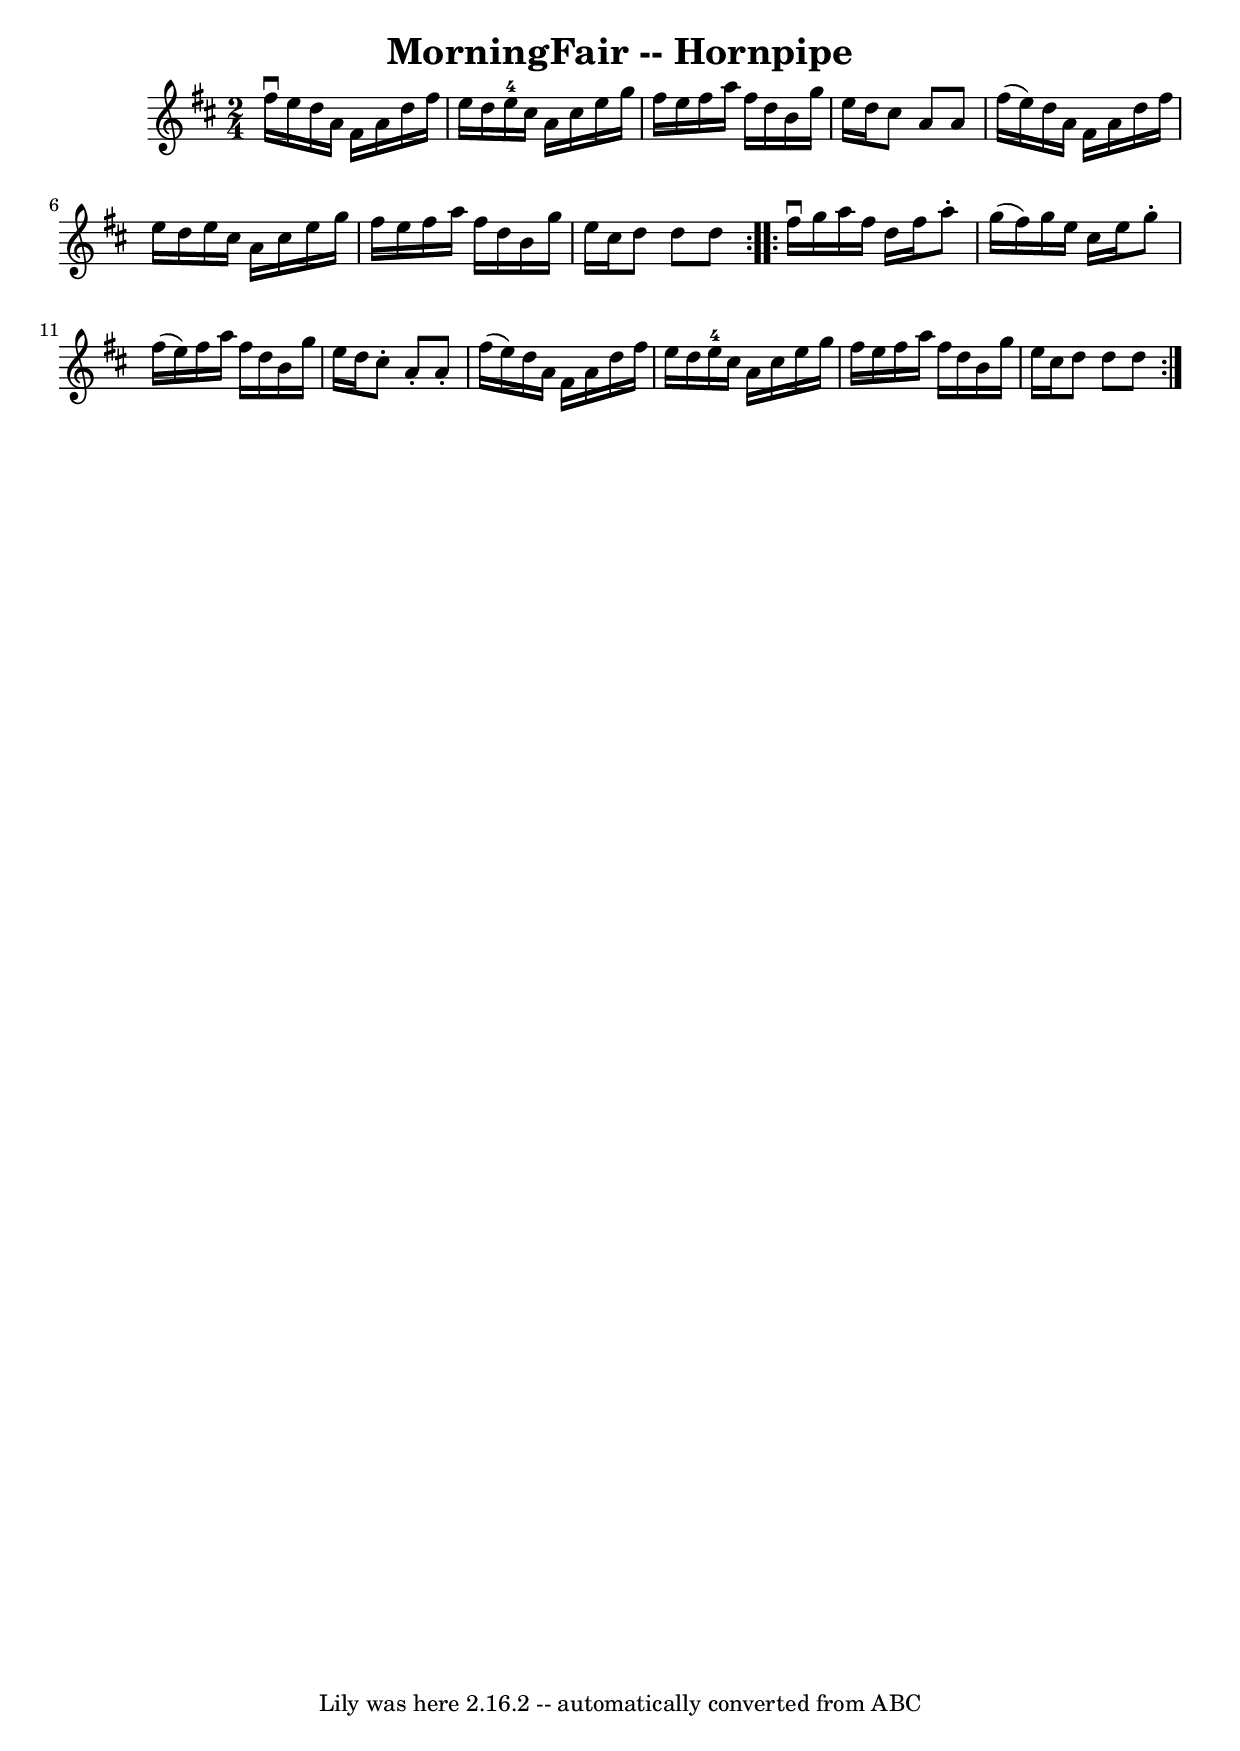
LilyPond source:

\version "2.16.2"
\include "Mammoth.ily"
\header {
  %% book = "Cole's 1000 Fiddle Tunes"
  crossRefNumber = "1"
  footnotes = ""
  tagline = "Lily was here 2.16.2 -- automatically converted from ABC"
  title = "MorningFair -- Hornpipe"

}
voicedefault =  {



  \repeat volta 2 {

    \time 2/4 
    \key d \major     fis''16^\downbow e''16   |
    d''16 a'16        fis'16 a'16 d''16 fis''16 e''16 d''16   |
    e''16-4        cis''16 a'16 cis''16 e''16 g''16 fis''16 e''16   |
         fis''16 a''16 fis''16 d''16 b'16 g''16 e''16 d''16    |
    cis''8 a'8 a'8 fis''16 (e''16) |
    d''16         a'16 fis'16 a'16 d''16 fis''16 e''16 d''16   |
    e''16       cis''16 a'16 cis''16 e''16 g''16 fis''16 e''16   |
         fis''16 a''16 fis''16 d''16 b'16 g''16 e''16 cis''16    |
    d''8 d''8 d''8  
  }     
  \repeat volta 2 {
    fis''16^\downbow        g''16   |
    a''16 fis''16 d''16 fis''16 a''8-. g''16 (     fis''16)  |
    g''16 e''16 cis''16 e''16 g''8-. fis''16 (e''16) |
    fis''16 a''16 fis''16 d''16 b'16 g''16       e''16 d''16   |
    cis''8-. a'8-. a'8-. fis''16 (e''16) |
    d''16 a'16 fis'16 a'16 d''16 fis''16 e''16         d''16   |
    e''16-4 cis''16 a'16 cis''16 e''16 g''16         fis''16 e''16   |
    fis''16 a''16 fis''16 d''16 b'16         g''16 e''16 cis''16   |
    d''8 d''8 d''8  
  }   

}

\score{
  <<

    \context Staff="default"
    {
      \voicedefault 
      
    }

  >>
  \layout {
    
  }
  \midi {
  }

}
